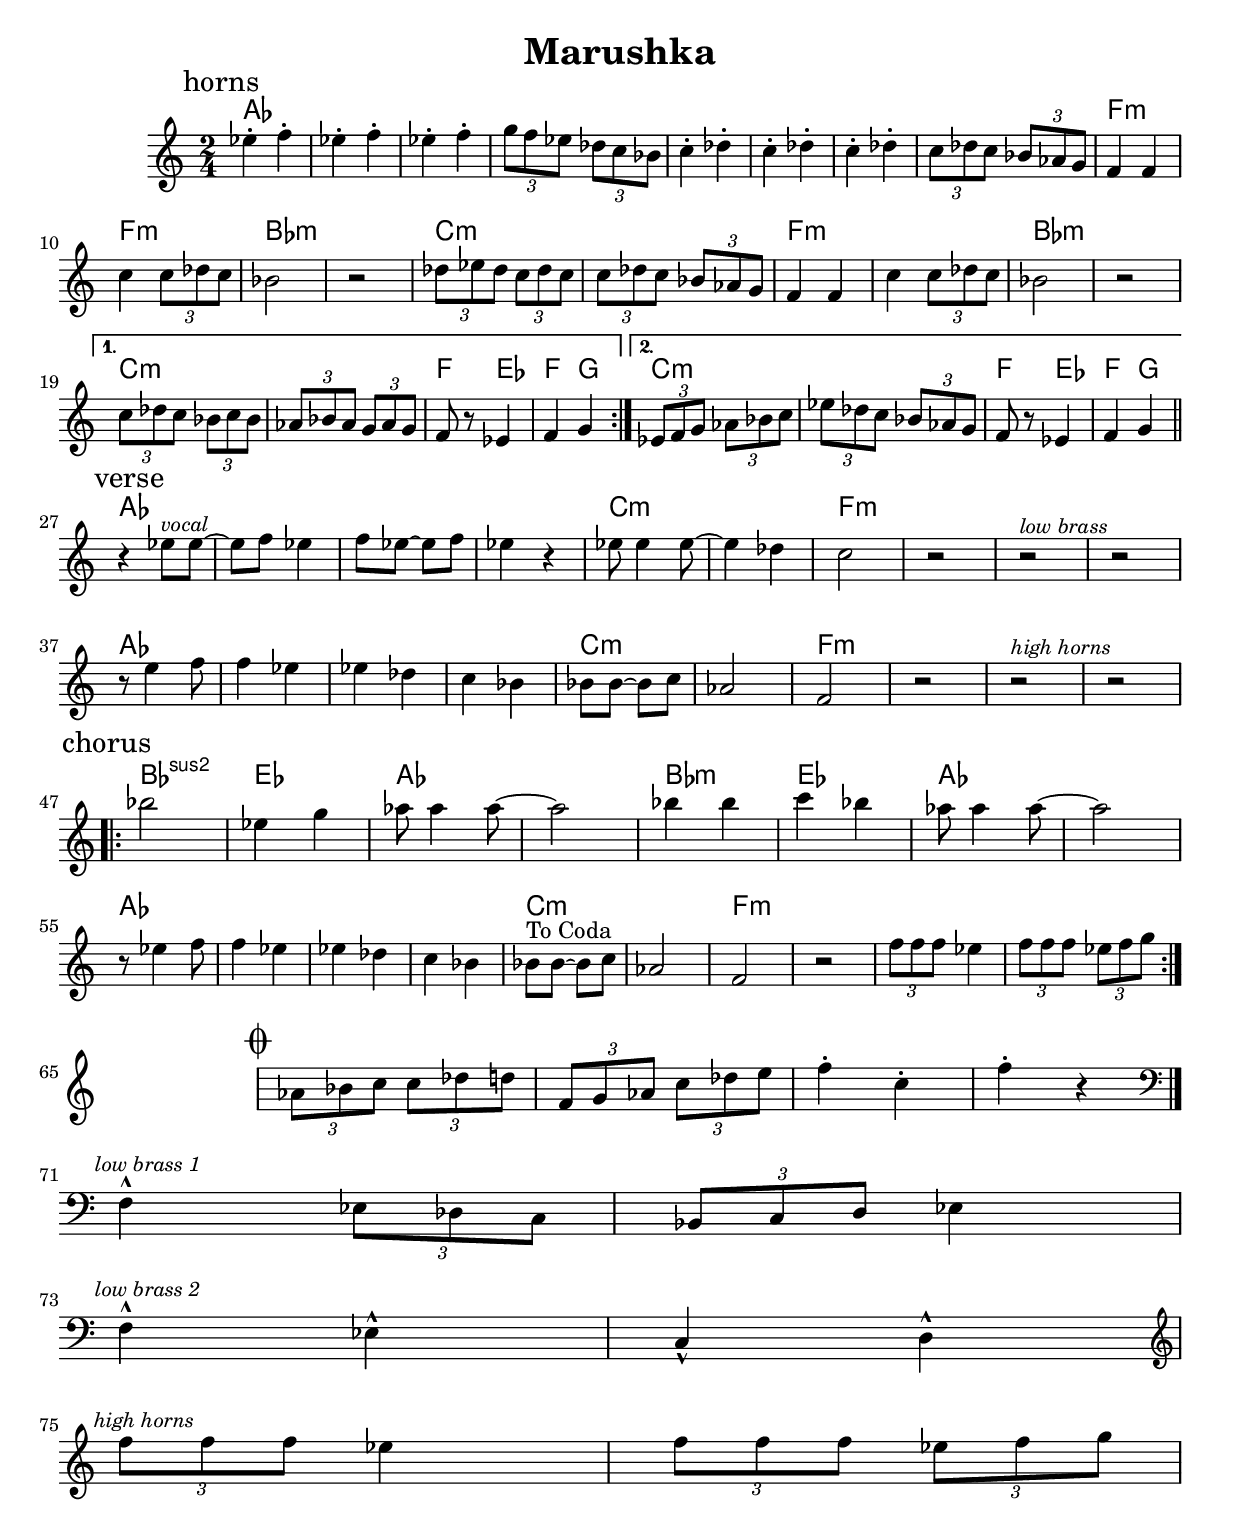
\version "2.12.3"

\header {
 title = "Marushka"
 composer = ""
}

slash = {
	\override NoteHead #'style = #'slash
	\override Stem #'transparent = ##t
}

noslash = {
	\revert NoteHead #'style
	\revert Stem #'transparent
}

melody = { \relative c'' { \time 2/4
	\mark "horns"
	\repeat volta 2 {
		ees4-. f-. | ees4-. f-. | ees4-. f-. | \times 2/3 { g8 f ees } \times 2/3 { des8 c bes } | 
		c4-. des-. | c4-. des-. | c4-. des-. | \times 2/3 { c8 des c } \times 2/3 { bes8 aes g } |
		f4 f | c' \times 2/3 { c8 des c } | bes2 | r |
		\times 2/3 { des8 ees des } \times 2/3 { c des c | } \times 2/3 { c des c } \times 2/3 { bes aes g }
		f4 f | c' \times 2/3 { c8 des c } | bes2 | r |
		}
		\alternative {
			{ \times 2/3 { c8 des c } \times 2/3 { bes c bes | } \times 2/3 { aes bes aes } \times 2/3 { g aes g | }
			f8 r ees4 | f g | }
			{ \times 2/3 { ees8 f g } \times 2/3 { aes bes c | } \times 2/3 { ees des c } \times 2/3 { bes aes g | }
			f8 r ees4 | f g | \bar "||" } 
			} \break

	\mark "verse"
		r4 ees'8^\markup { \small \italic "vocal" } ees~ | ees f ees4 | f8 ees~ ees f | ees4 r | 
		ees8 ees4 ees8~ | ees4 des | c2 | r2 |
		r2^\markup { \small \italic "low brass" } | r |
		r8 e4 f8 | f4 ees | ees des | c bes | bes8 bes~ bes c | aes2 | f2 | r2 |
		r2^\markup { \small \italic "high horns" } r | \break
		
	\mark "chorus"
	\repeat volta 2 {
		bes'2 | ees,4 g | aes8 aes4 aes8~ | aes2 |
		bes4 bes | c bes | aes8 aes4 aes8~ | aes2 | \break
		r8 ees4 f8 | f4 ees | ees des | c bes | 
		bes8^ \markup { "To Coda" } bes8~ bes c | aes2 | f | r | 
		\times 2/3 { f'8 f f } ees4 | \times 2/3 { f8 f f } \times 2/3 { ees8 f g } |
		} \break

	\stopStaff s1 %empty bar for coda 
	\startStaff
			
	\mark \markup { \musicglyph #"scripts.coda" } 
	\times 2/3 { aes,8 bes c } \times 2/3 { c des d } \times 2/3 { f, g aes } \times 2/3 { c des e } f4-. c-. f-. r | \bar "|." \break \break

	\mark \markup { \small \italic "low brass 1" }
		\clef bass 
		f,,4-^ \times 2/3 { ees8 des c } | \times 2/3 { bes c d } ees4 | \break

	\mark \markup { \small \italic "low brass 2" }
		\clef bass 
		f4-^ ees-^ | c-^ d-^ | \break

	\mark \markup { \small \italic "high horns" }
		\clef treble
		\times 2/3 { f''8 f f } ees4 | \times 2/3 { f8 f f } \times 2/3 { ees8 f g } |
		
}
}

midbrass = { \relative c { \time 2/4
}
}

bass = { \relative c { \time 2/4
}
}

changes = { \chordmode { \time 2/4

	%horns
	aes2 | aes | aes | aes | aes | aes | aes | aes |
	f:min | f: min | bes:min | bes:min | c:min | c:min | 
	f:min | f: min | bes:min | bes:min | c:min | c:min | 
	f4 ees | f g | c2:min | c:min | f4 ees | f g |

	%verse
	aes2 | aes | aes | aes | 
	c:min | c:min | f:min | f:min | f:min | f:min |
	aes2 | aes | aes | aes | 
	c:min | c:min | f:min | f:min | f:min | f:min |

	%chorus
	bes:min2 | ees | aes | aes | bes:min | ees | aes | aes | 
	aes | aes | aes | aes | c:min | c:min | f:min | f:min | f:min | f:min |
}
}

\book {
	\score { 
	  <<
	    \new ChordNames {
		\set chordChanges = ##t
		\changes
	    }
	    \new Staff { 
		\melody
	    }
	  >>
	}
}
